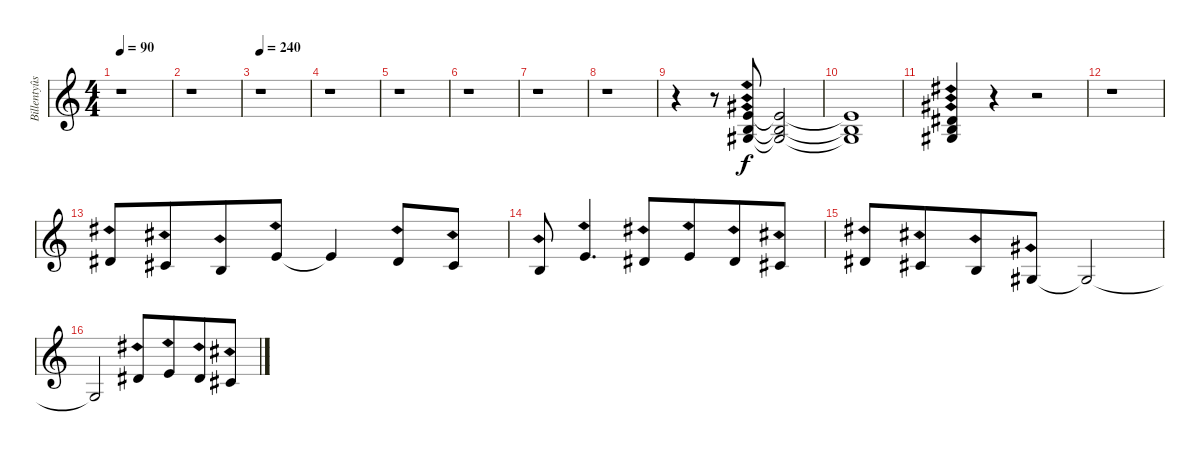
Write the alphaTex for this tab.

\track ("Billentyûs 1 (Mats Olausson)" "Billentyûs") {instrument drawbarorgan}
\staff {score}
\tuning (E4 B3 G3 D3 A2 E2) {hide}
\ts (4 4)
\tempo 90
\clef g2
\ks c
r.1{dy f instrument drawbarorgan} |
r.1 |
\tempo 240
r.1 |
r.1 |
r.1 |
r.1 |
r.1 |
r.1 |
r.4 r.8 (0.1{ph 12} 0.2{ph 12} 1.3{ph 12}).8 (0.1{t} 0.2{t} 1.3{t}).2 |
(0.1{t} 0.2{t} 1.3{t}).1 |
(4.2{ph 12} 4.3{ph 12} 6.4{ph 12}).4 r.4 r.2 |
r.1 |
4.2{ph 12}.8 2.2{ph 12}.8{beam merge} 0.2{ph 12}.8 0.1{ph 12}.8 0.1{t}.4 4.2{ph 12}.8 2.2{ph 12}.8 |
0.2{ph 12}.8 0.1{ph 12}.4{d} 4.2{ph 12}.8 0.1{ph 12}.8{beam merge} 4.2{ph 12}.8 2.2{ph 12}.8 |
4.2{ph 12}.8 2.2{ph 12}.8{beam merge} 0.2{ph 12}.8 1.3{ph 12}.8 1.3{t}.2 |
1.3{t}.2 4.2{ph 12}.8 0.1{ph 12}.8{beam merge} 4.2{ph 12}.8 2.2{ph 12}.8
